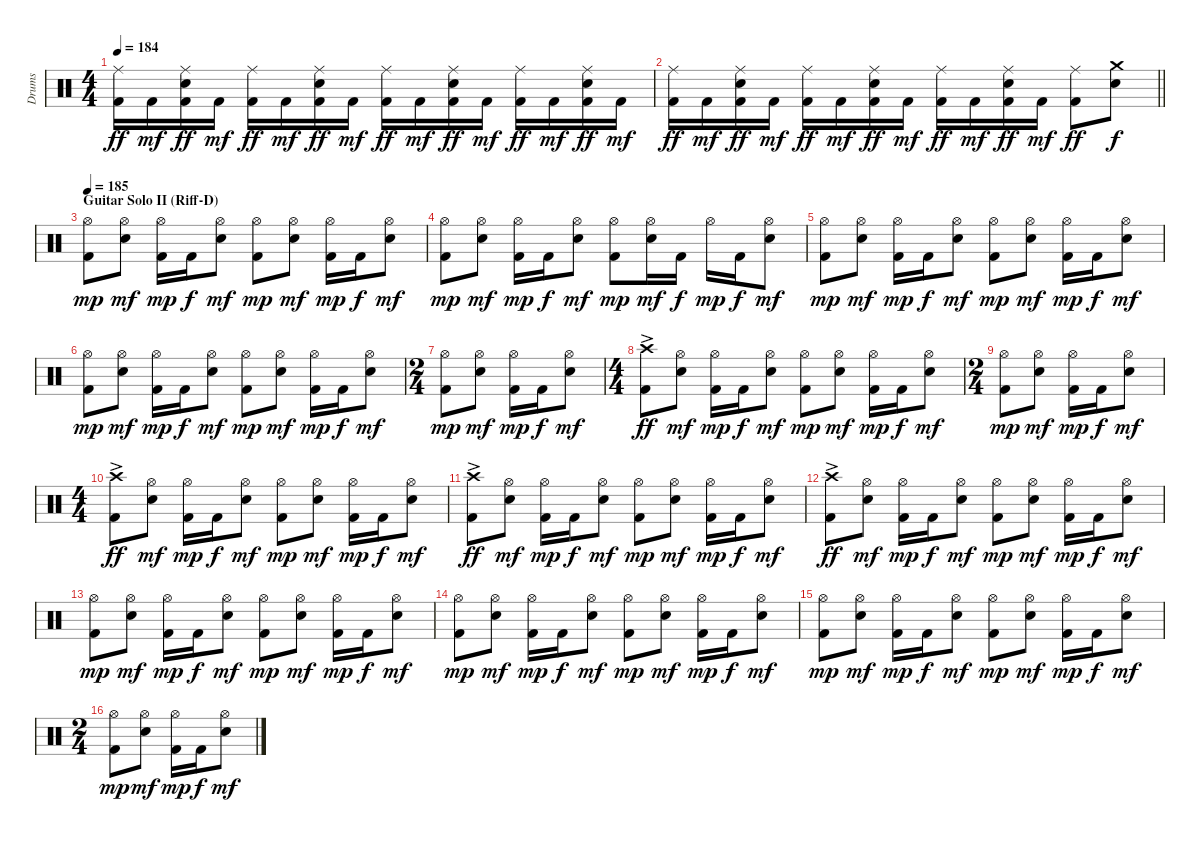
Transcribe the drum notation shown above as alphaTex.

\track ("Drums" "Drums") {instrument percussion}
\staff {score}
\articulation defaults
\ts (4 4)
\tempo 184
\clef neutral
\ks c
("Ride (middle)" "Kick (hit) 2").16{dy ff} "Kick (hit) 2".16{dy mf} ("Ride (middle)" "Snare (hit) 2" "Kick (hit) 2").16{dy ff} "Kick (hit) 2".16{dy mf} ("Ride (middle)" "Kick (hit) 2").16{dy ff} "Kick (hit) 2".16{dy mf} ("Ride (middle)" "Snare (hit) 2" "Kick (hit) 2").16{dy ff} "Kick (hit) 2".16{dy mf} ("Ride (middle)" "Kick (hit) 2").16{dy ff} "Kick (hit) 2".16{dy mf} ("Ride (middle)" "Snare (hit) 2" "Kick (hit) 2").16{dy ff} "Kick (hit) 2".16{dy mf} ("Ride (middle)" "Kick (hit) 2").16{dy ff} "Kick (hit) 2".16{dy mf} ("Ride (middle)" "Snare (hit) 2" "Kick (hit) 2").16{dy ff} "Kick (hit) 2".16{dy mf} |
\barLineRight lightlight
("Ride (middle)" "Kick (hit) 2").16{dy ff} "Kick (hit) 2".16{dy mf} ("Ride (middle)" "Snare (hit) 2" "Kick (hit) 2").16{dy ff} "Kick (hit) 2".16{dy mf} ("Ride (middle)" "Kick (hit) 2").16{dy ff} "Kick (hit) 2".16{dy mf} ("Ride (middle)" "Snare (hit) 2" "Kick (hit) 2").16{dy ff} "Kick (hit) 2".16{dy mf} ("Ride (middle)" "Kick (hit) 2").16{dy ff} "Kick (hit) 2".16{dy mf} ("Ride (middle)" "Snare (hit) 2" "Kick (hit) 2").16{dy ff} "Kick (hit) 2".16{dy mf} ("Ride (middle)" "Kick (hit) 2").8{dy ff} ("Crash medium (hit)" "Snare (hit) 2").8{dy f} |
\section ("" "Guitar Solo II (Riff-D)")
\tempo 185
("Hi-Hat (open)" "Kick (hit) 2").8{dy mp} ("Hi-Hat (open)" "Snare (hit) 2").8{dy mf} ("Hi-Hat (open)" "Kick (hit) 2").16{dy mp} "Kick (hit) 2".16{dy f} ("Hi-Hat (open)" "Snare (hit) 2").8{dy mf} ("Hi-Hat (open)" "Kick (hit) 2").8{dy mp} ("Hi-Hat (open)" "Snare (hit) 2").8{dy mf} ("Hi-Hat (open)" "Kick (hit) 2").16{dy mp} "Kick (hit) 2".16{dy f} ("Hi-Hat (open)" "Snare (hit) 2").8{dy mf} |
("Hi-Hat (open)" "Kick (hit) 2").8{dy mp} ("Hi-Hat (open)" "Snare (hit) 2").8{dy mf} ("Hi-Hat (open)" "Kick (hit) 2").16{dy mp} "Kick (hit) 2".16{dy f} ("Hi-Hat (open)" "Snare (hit) 2").8{dy mf} ("Hi-Hat (open)" "Kick (hit) 2").8{dy mp} ("Hi-Hat (open)" "Snare (hit) 2").16{dy mf} "Kick (hit) 2".16{dy f} "Hi-Hat (open)".16{dy mp} "Kick (hit) 2".16{dy f} ("Hi-Hat (open)" "Snare (hit) 2").8{dy mf} |
("Hi-Hat (open)" "Kick (hit) 2").8{dy mp} ("Hi-Hat (open)" "Snare (hit) 2").8{dy mf} ("Hi-Hat (open)" "Kick (hit) 2").16{dy mp} "Kick (hit) 2".16{dy f} ("Hi-Hat (open)" "Snare (hit) 2").8{dy mf} ("Hi-Hat (open)" "Kick (hit) 2").8{dy mp} ("Hi-Hat (open)" "Snare (hit) 2").8{dy mf} ("Hi-Hat (open)" "Kick (hit) 2").16{dy mp} "Kick (hit) 2".16{dy f} ("Hi-Hat (open)" "Snare (hit) 2").8{dy mf} |
("Hi-Hat (open)" "Kick (hit) 2").8{dy mp} ("Hi-Hat (open)" "Snare (hit) 2").8{dy mf} ("Hi-Hat (open)" "Kick (hit) 2").16{dy mp} "Kick (hit) 2".16{dy f} ("Hi-Hat (open)" "Snare (hit) 2").8{dy mf} ("Hi-Hat (open)" "Kick (hit) 2").8{dy mp} ("Hi-Hat (open)" "Snare (hit) 2").8{dy mf} ("Hi-Hat (open)" "Kick (hit) 2").16{dy mp} "Kick (hit) 2".16{dy f} ("Hi-Hat (open)" "Snare (hit) 2").8{dy mf} |
\ts (2 4)
("Hi-Hat (open)" "Kick (hit) 2").8{dy mp} ("Hi-Hat (open)" "Snare (hit) 2").8{dy mf} ("Hi-Hat (open)" "Kick (hit) 2").16{dy mp} "Kick (hit) 2".16{dy f} ("Hi-Hat (open)" "Snare (hit) 2").8{dy mf} |
\ts (4 4)
("Crash high (hit)" "Kick (hit) 2"{ac}).8{dy ff} ("Hi-Hat (open)" "Snare (hit) 2").8{dy mf} ("Hi-Hat (open)" "Kick (hit) 2").16{dy mp} "Kick (hit) 2".16{dy f} ("Hi-Hat (open)" "Snare (hit) 2").8{dy mf} ("Hi-Hat (open)" "Kick (hit) 2").8{dy mp} ("Hi-Hat (open)" "Snare (hit) 2").8{dy mf} ("Hi-Hat (open)" "Kick (hit) 2").16{dy mp} "Kick (hit) 2".16{dy f} ("Hi-Hat (open)" "Snare (hit) 2").8{dy mf} |
\ts (2 4)
("Hi-Hat (open)" "Kick (hit) 2").8{dy mp} ("Hi-Hat (open)" "Snare (hit) 2").8{dy mf} ("Hi-Hat (open)" "Kick (hit) 2").16{dy mp} "Kick (hit) 2".16{dy f} ("Hi-Hat (open)" "Snare (hit) 2").8{dy mf} |
\ts (4 4)
("Crash high (hit)" "Kick (hit) 2"{ac}).8{dy ff} ("Hi-Hat (open)" "Snare (hit) 2").8{dy mf} ("Hi-Hat (open)" "Kick (hit) 2").16{dy mp} "Kick (hit) 2".16{dy f} ("Hi-Hat (open)" "Snare (hit) 2").8{dy mf} ("Hi-Hat (open)" "Kick (hit) 2").8{dy mp} ("Hi-Hat (open)" "Snare (hit) 2").8{dy mf} ("Hi-Hat (open)" "Kick (hit) 2").16{dy mp} "Kick (hit) 2".16{dy f} ("Hi-Hat (open)" "Snare (hit) 2").8{dy mf} |
("Crash high (hit)" "Kick (hit) 2"{ac}).8{dy ff} ("Hi-Hat (open)" "Snare (hit) 2").8{dy mf} ("Hi-Hat (open)" "Kick (hit) 2").16{dy mp} "Kick (hit) 2".16{dy f} ("Hi-Hat (open)" "Snare (hit) 2").8{dy mf} ("Hi-Hat (open)" "Kick (hit) 2").8{dy mp} ("Hi-Hat (open)" "Snare (hit) 2").8{dy mf} ("Hi-Hat (open)" "Kick (hit) 2").16{dy mp} "Kick (hit) 2".16{dy f} ("Hi-Hat (open)" "Snare (hit) 2").8{dy mf} |
("Crash high (hit)" "Kick (hit) 2"{ac}).8{dy ff} ("Hi-Hat (open)" "Snare (hit) 2").8{dy mf} ("Hi-Hat (open)" "Kick (hit) 2").16{dy mp} "Kick (hit) 2".16{dy f} ("Hi-Hat (open)" "Snare (hit) 2").8{dy mf} ("Hi-Hat (open)" "Kick (hit) 2").8{dy mp} ("Hi-Hat (open)" "Snare (hit) 2").8{dy mf} ("Hi-Hat (open)" "Kick (hit) 2").16{dy mp} "Kick (hit) 2".16{dy f} ("Hi-Hat (open)" "Snare (hit) 2").8{dy mf} |
("Hi-Hat (open)" "Kick (hit) 2").8{dy mp} ("Hi-Hat (open)" "Snare (hit) 2").8{dy mf} ("Hi-Hat (open)" "Kick (hit) 2").16{dy mp} "Kick (hit) 2".16{dy f} ("Hi-Hat (open)" "Snare (hit) 2").8{dy mf} ("Hi-Hat (open)" "Kick (hit) 2").8{dy mp} ("Hi-Hat (open)" "Snare (hit) 2").8{dy mf} ("Hi-Hat (open)" "Kick (hit) 2").16{dy mp} "Kick (hit) 2".16{dy f} ("Hi-Hat (open)" "Snare (hit) 2").8{dy mf} |
("Hi-Hat (open)" "Kick (hit) 2").8{dy mp} ("Hi-Hat (open)" "Snare (hit) 2").8{dy mf} ("Hi-Hat (open)" "Kick (hit) 2").16{dy mp} "Kick (hit) 2".16{dy f} ("Hi-Hat (open)" "Snare (hit) 2").8{dy mf} ("Hi-Hat (open)" "Kick (hit) 2").8{dy mp} ("Hi-Hat (open)" "Snare (hit) 2").8{dy mf} ("Hi-Hat (open)" "Kick (hit) 2").16{dy mp} "Kick (hit) 2".16{dy f} ("Hi-Hat (open)" "Snare (hit) 2").8{dy mf} |
("Hi-Hat (open)" "Kick (hit) 2").8{dy mp} ("Hi-Hat (open)" "Snare (hit) 2").8{dy mf} ("Hi-Hat (open)" "Kick (hit) 2").16{dy mp} "Kick (hit) 2".16{dy f} ("Hi-Hat (open)" "Snare (hit) 2").8{dy mf} ("Hi-Hat (open)" "Kick (hit) 2").8{dy mp} ("Hi-Hat (open)" "Snare (hit) 2").8{dy mf} ("Hi-Hat (open)" "Kick (hit) 2").16{dy mp} "Kick (hit) 2".16{dy f} ("Hi-Hat (open)" "Snare (hit) 2").8{dy mf} |
\ts (2 4)
("Hi-Hat (open)" "Kick (hit) 2").8{dy mp} ("Hi-Hat (open)" "Snare (hit) 2").8{dy mf} ("Hi-Hat (open)" "Kick (hit) 2").16{dy mp} "Kick (hit) 2".16{dy f} ("Hi-Hat (open)" "Snare (hit) 2").8{dy mf}
